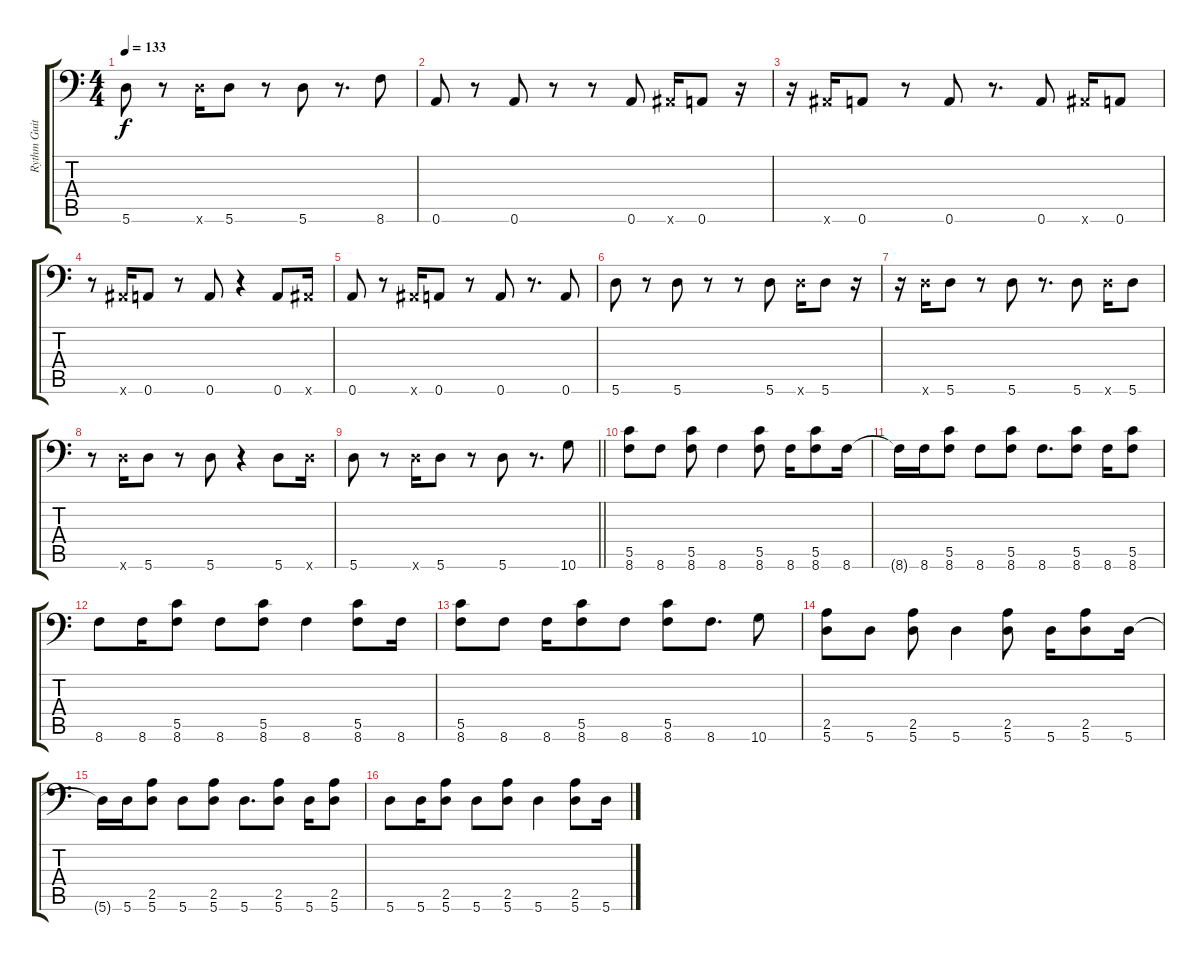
\track ("Rythm Guitar #1" "Rythm Guit") {instrument distortionguitar}
\staff {score tabs}
\tuning (D4 A3 F3 C3 G2 A1) {hide}
\ts (4 4)
\tempo 133
\clef f4
\ks c
5.6.8{dy f} r.8 5.6{x}.16 5.6.8 r.8 5.6.8 r.8{d} 8.6.8 |
0.6.8 r.8 0.6.8 r.8 r.8 0.6.8 1.6{x}.16 0.6.8 r.16 |
r.16 1.6{x}.16 0.6.8 r.8 0.6.8 r.8{d} 0.6.8 1.6{x}.16 0.6.8 |
r.8 1.6{x}.16 0.6.8 r.8 0.6.8 r.4 0.6.8 1.6{x}.16 |
0.6.8 r.8 1.6{x}.16 0.6.8 r.8 0.6.8 r.8{d} 0.6.8 |
5.6.8 r.8 5.6.8 r.8 r.8 5.6.8 5.6{x}.16 5.6.8 r.16 |
r.16 5.6{x}.16 5.6.8 r.8 5.6.8 r.8{d} 5.6.8 5.6{x}.16 5.6.8 |
r.8 5.6{x}.16 5.6.8 r.8 5.6.8 r.4 5.6.8 5.6{x}.16 |
\barLineRight lightlight
5.6.8 r.8 5.6{x}.16 5.6.8 r.8 5.6.8 r.8{d} 10.6.8 |
\section ("" "")
(5.5 8.6).8 8.6.8 (5.5 8.6).8 8.6.4 (5.5 8.6).8 8.6.16 (5.5 8.6).8 8.6.16 |
8.6{t}.16 8.6.16 (5.5 8.6).8 8.6.8 (5.5 8.6).8 8.6.8{d} (5.5 8.6).8 8.6.16 (5.5 8.6).8 |
8.6.8 8.6.16 (5.5 8.6).8 8.6.8 (5.5 8.6).8 8.6.4 (5.5 8.6).8 8.6.16 |
(5.5 8.6).8 8.6.8 8.6.16 (5.5 8.6).8 8.6.8 (5.5 8.6).8 8.6.8{d} 10.6.8 |
(2.5 5.6).8 5.6.8 (2.5 5.6).8 5.6.4 (2.5 5.6).8 5.6.16 (2.5 5.6).8 5.6.16 |
5.6{t}.16 5.6.16 (2.5 5.6).8 5.6.8 (2.5 5.6).8 5.6.8{d} (2.5 5.6).8 5.6.16 (2.5 5.6).8 |
5.6.8 5.6.16 (2.5 5.6).8 5.6.8 (2.5 5.6).8 5.6.4 (2.5 5.6).8 5.6.16
